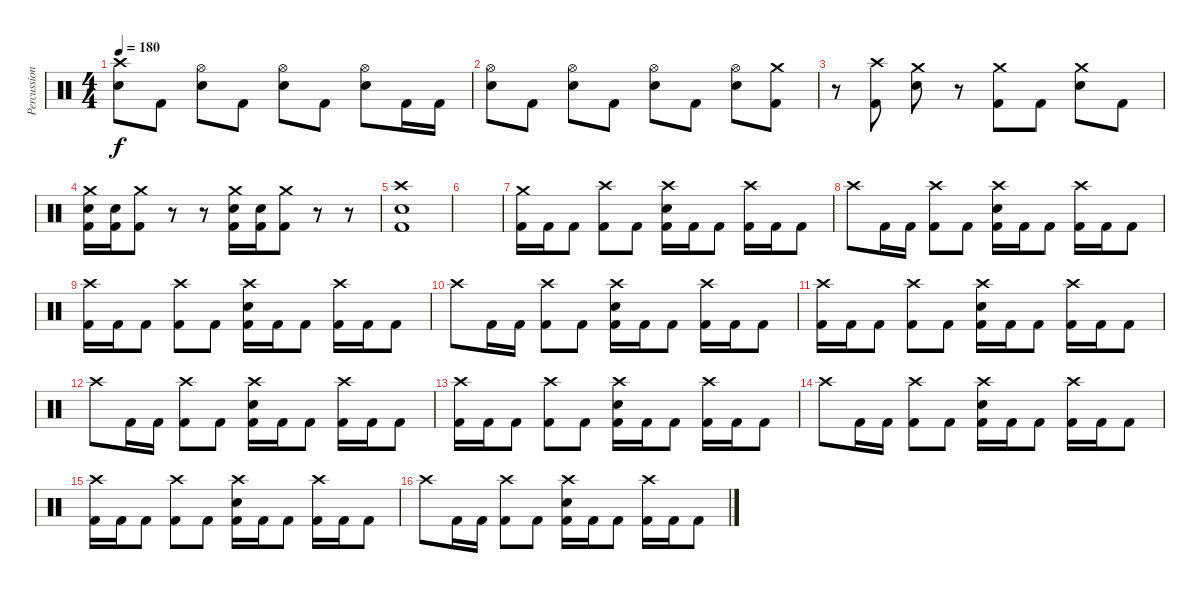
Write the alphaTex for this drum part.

\track ("Percussion" "Percussion") {instrument percussion}
\staff {score}
\articulation defaults
\ts (4 4)
\tempo 180
\clef neutral
\ks c
("Crash high (hit)" "Electric Snare (hit)").8{dy f} "Kick (hit) 2".8 ("Hi-Hat (open)" "Electric Snare (hit)").8 "Kick (hit) 2".8 ("Hi-Hat (open)" "Electric Snare (hit)").8 "Kick (hit) 2".8 ("Hi-Hat (open)" "Electric Snare (hit)").8 "Kick (hit) 2".16 "Kick (hit) 2".16 |
("Hi-Hat (open)" "Electric Snare (hit)").8 "Kick (hit) 2".8 ("Hi-Hat (open)" "Electric Snare (hit)").8 "Kick (hit) 2".8 ("Hi-Hat (open)" "Electric Snare (hit)").8 "Kick (hit) 2".8 ("Hi-Hat (open)" "Electric Snare (hit)").8 ("Crash medium (hit)" "Kick (hit) 2").8 |
r.8 ("Crash high (hit)" "Kick (hit) 2").8 ("Crash medium (hit)" "Electric Snare (hit)").8 r.8 ("Crash medium (hit)" "Kick (hit) 2").8 "Kick (hit) 2".8 ("Crash medium (hit)" "Electric Snare (hit)").8 "Kick (hit) 2".8 |
("Crash medium (hit)" "Electric Snare (hit)" "Kick (hit) 2").16 ("Electric Snare (hit)" "Kick (hit) 2").16 ("Crash medium (hit)" "Kick (hit) 2").8 r.8 r.8 ("Crash medium (hit)" "Electric Snare (hit)" "Kick (hit) 2").16 ("Electric Snare (hit)" "Kick (hit) 2").16 ("Crash medium (hit)" "Kick (hit) 2").8 r.8 r.8 |
("Crash high (hit)" "Electric Snare (hit)" "Kick (hit) 2").1 |
|
("Crash medium (hit)" "Kick (hit) 2").16 "Kick (hit) 2".16 "Kick (hit) 2".8 ("Crash high (hit)" "Kick (hit) 2").8 "Kick (hit) 2".8 ("Crash high (hit)" "Electric Snare (hit)" "Kick (hit) 2").16 "Kick (hit) 2".16 "Kick (hit) 2".8 ("Crash high (hit)" "Kick (hit) 2").16 "Kick (hit) 2".16 "Kick (hit) 2".8 |
"Crash high (hit)".8 "Kick (hit) 2".16 "Kick (hit) 2".16 ("Crash high (hit)" "Kick (hit) 2").8 "Kick (hit) 2".8 ("Crash high (hit)" "Electric Snare (hit)" "Kick (hit) 2").16 "Kick (hit) 2".16 "Kick (hit) 2".8 ("Crash high (hit)" "Kick (hit) 2").16 "Kick (hit) 2".16 "Kick (hit) 2".8 |
("Crash high (hit)" "Kick (hit) 2").16 "Kick (hit) 2".16 "Kick (hit) 2".8 ("Crash high (hit)" "Kick (hit) 2").8 "Kick (hit) 2".8 ("Crash high (hit)" "Electric Snare (hit)" "Kick (hit) 2").16 "Kick (hit) 2".16 "Kick (hit) 2".8 ("Crash high (hit)" "Kick (hit) 2").16 "Kick (hit) 2".16 "Kick (hit) 2".8 |
"Crash high (hit)".8 "Kick (hit) 2".16 "Kick (hit) 2".16 ("Crash high (hit)" "Kick (hit) 2").8 "Kick (hit) 2".8 ("Crash high (hit)" "Electric Snare (hit)" "Kick (hit) 2").16 "Kick (hit) 2".16 "Kick (hit) 2".8 ("Crash high (hit)" "Kick (hit) 2").16 "Kick (hit) 2".16 "Kick (hit) 2".8 |
("Crash high (hit)" "Kick (hit) 2").16 "Kick (hit) 2".16 "Kick (hit) 2".8 ("Crash high (hit)" "Kick (hit) 2").8 "Kick (hit) 2".8 ("Crash high (hit)" "Electric Snare (hit)" "Kick (hit) 2").16 "Kick (hit) 2".16 "Kick (hit) 2".8 ("Crash high (hit)" "Kick (hit) 2").16 "Kick (hit) 2".16 "Kick (hit) 2".8 |
"Crash high (hit)".8 "Kick (hit) 2".16 "Kick (hit) 2".16 ("Crash high (hit)" "Kick (hit) 2").8 "Kick (hit) 2".8 ("Crash high (hit)" "Electric Snare (hit)" "Kick (hit) 2").16 "Kick (hit) 2".16 "Kick (hit) 2".8 ("Crash high (hit)" "Kick (hit) 2").16 "Kick (hit) 2".16 "Kick (hit) 2".8 |
("Crash high (hit)" "Kick (hit) 2").16 "Kick (hit) 2".16 "Kick (hit) 2".8 ("Crash high (hit)" "Kick (hit) 2").8 "Kick (hit) 2".8 ("Crash high (hit)" "Electric Snare (hit)" "Kick (hit) 2").16 "Kick (hit) 2".16 "Kick (hit) 2".8 ("Crash high (hit)" "Kick (hit) 2").16 "Kick (hit) 2".16 "Kick (hit) 2".8 |
"Crash high (hit)".8 "Kick (hit) 2".16 "Kick (hit) 2".16 ("Crash high (hit)" "Kick (hit) 2").8 "Kick (hit) 2".8 ("Crash high (hit)" "Electric Snare (hit)" "Kick (hit) 2").16 "Kick (hit) 2".16 "Kick (hit) 2".8 ("Crash high (hit)" "Kick (hit) 2").16 "Kick (hit) 2".16 "Kick (hit) 2".8 |
("Crash high (hit)" "Kick (hit) 2").16 "Kick (hit) 2".16 "Kick (hit) 2".8 ("Crash high (hit)" "Kick (hit) 2").8 "Kick (hit) 2".8 ("Crash high (hit)" "Electric Snare (hit)" "Kick (hit) 2").16 "Kick (hit) 2".16 "Kick (hit) 2".8 ("Crash high (hit)" "Kick (hit) 2").16 "Kick (hit) 2".16 "Kick (hit) 2".8 |
"Crash high (hit)".8 "Kick (hit) 2".16 "Kick (hit) 2".16 ("Crash high (hit)" "Kick (hit) 2").8 "Kick (hit) 2".8 ("Crash high (hit)" "Electric Snare (hit)" "Kick (hit) 2").16 "Kick (hit) 2".16 "Kick (hit) 2".8 ("Crash high (hit)" "Kick (hit) 2").16 "Kick (hit) 2".16 "Kick (hit) 2".8
